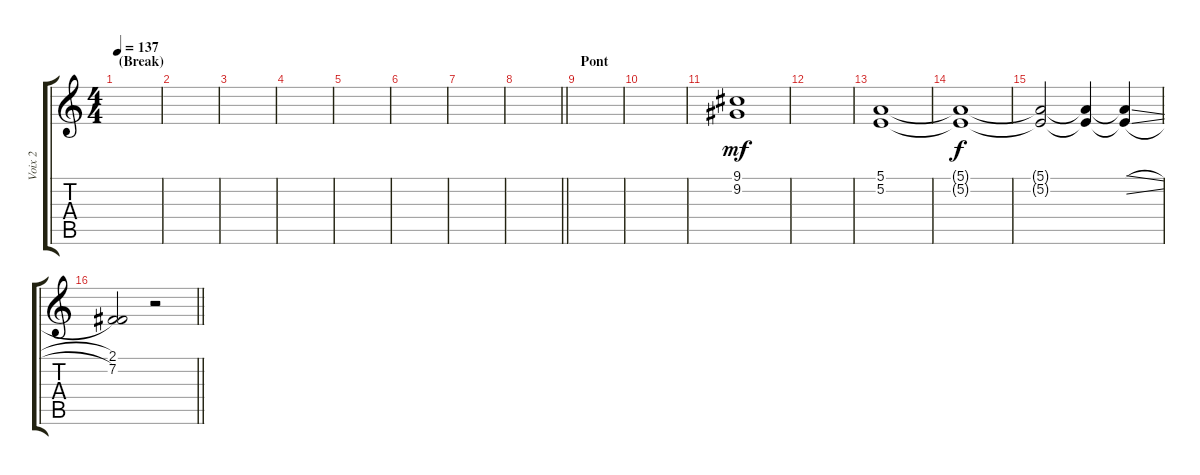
\track ("Voix 2" "Voix 2") {instrument clarinet}
\staff {score tabs}
\tuning (E4 B3 G3 D3 A2 E2) {hide}
\ts (4 4)
\section ("" "(Break)")
\tempo 137
\clef g2
\ks c
|
|
|
|
|
|
|
\barLineRight lightlight
|
\section ("" "Pont")
|
|
(9.1 9.2).1{dy mf} |
|
(5.1 5.2).1 |
(5.1{t} 5.2{t}).1{dy f} |
(5.1{t} 5.2{t}).2 (5.1{t} 5.2{t}).4 (5.1{sl t} 5.2{sl t}).4 |
\barLineRight lightlight
(2.1 7.2).2 r.2
